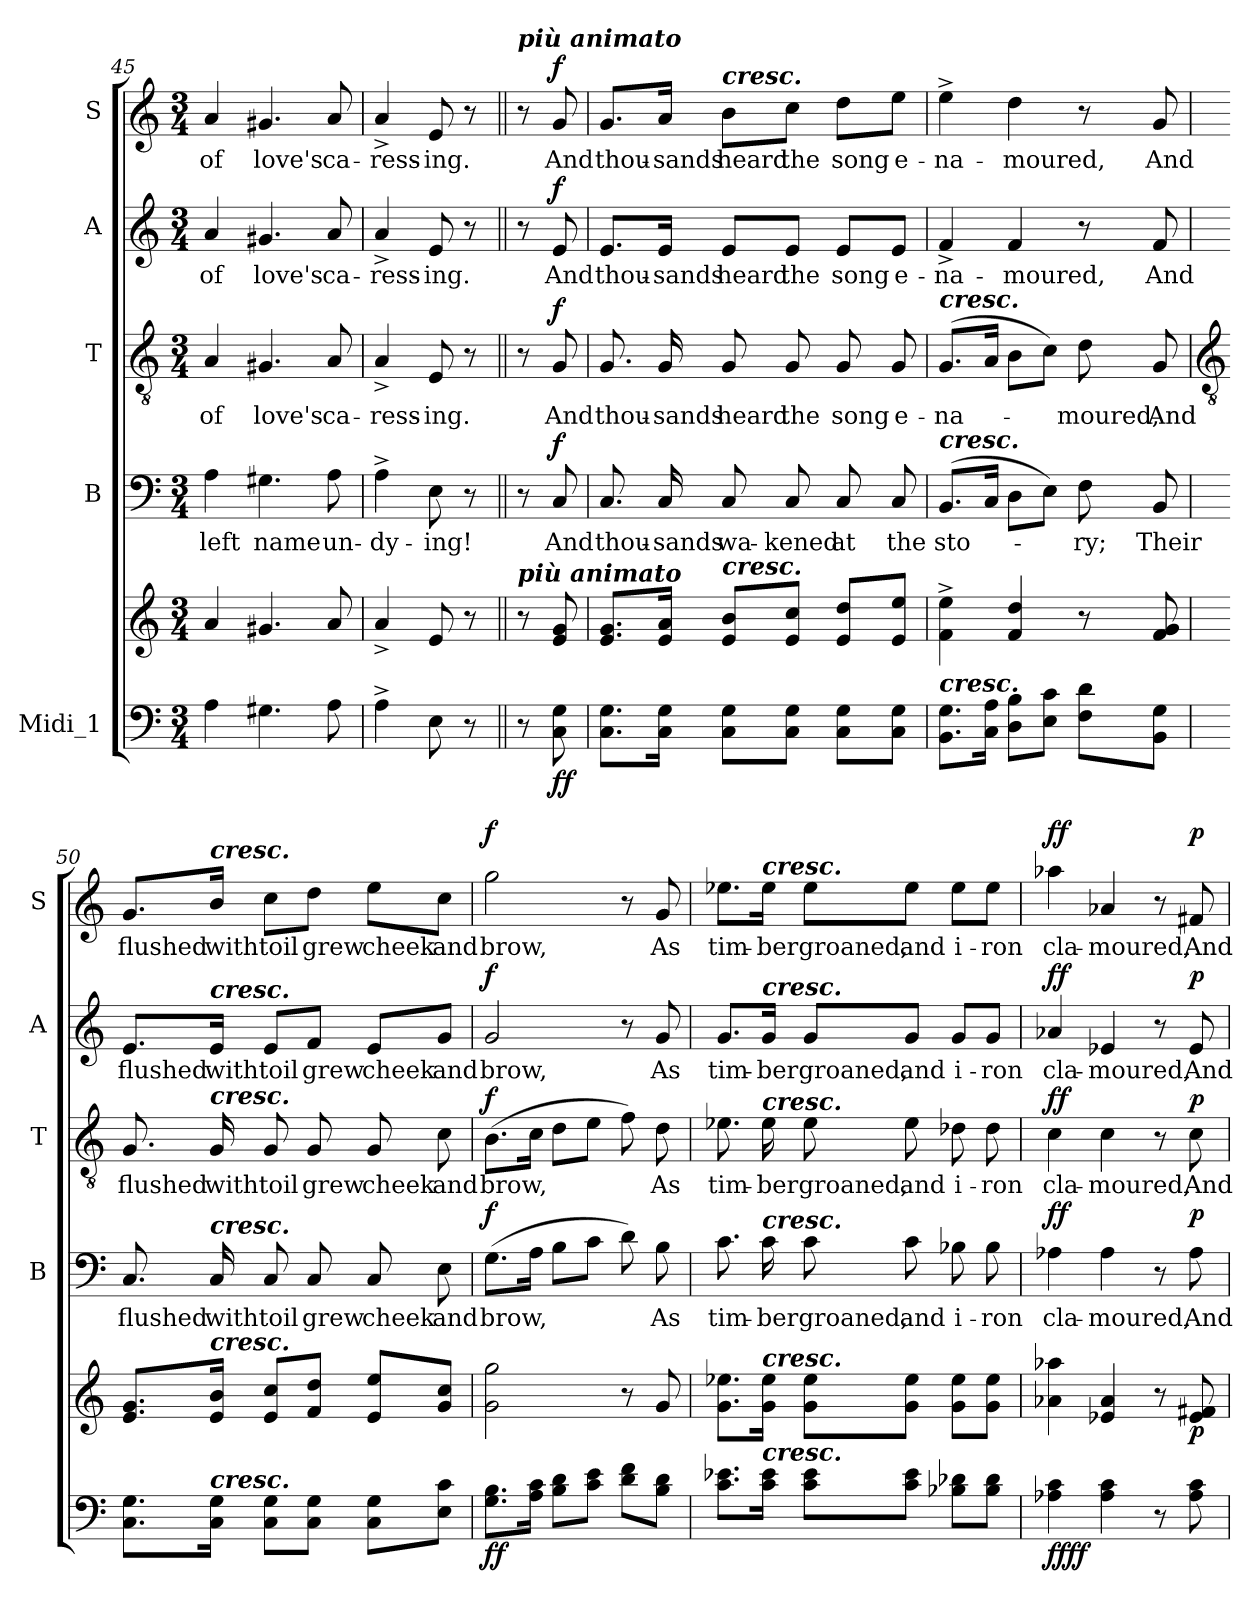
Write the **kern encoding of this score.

**kern	**kern	**dynam	**kern	**text	**dynam	**kern	**text	**dynam	**kern	**text	**dynam	**kern	**text	**dynam
*part5	*part5	*part5	*part4	*part4	*part4	*part3	*part3	*part3	*part2	*part2	*part2	*part1	*part1	*part1
*staff6	*staff5	*staff5/6	*staff4	*staff4	*staff4	*staff3	*staff3	*staff3	*staff2	*staff2	*staff2	*staff1	*staff1	*staff1
*I"Midi_1	*	*	*I"B	*	*	*I"T	*	*	*I"A	*	*	*I"S	*	*
*	*	*	*I'B	*	*	*I'T	*	*	*I'A	*	*	*I'S	*	*
!!LO:LB:g=z
*clefF4	*clefG2	*	*clefF4	*	*	*clefGv2	*	*	*clefG2	*	*	*clefG2	*	*
*k[]	*k[]	*	*k[]	*	*	*k[]	*	*	*k[]	*	*	*k[]	*	*
*C:	*C:	*	*C:	*	*	*C:	*	*	*C:	*	*	*C:	*	*
*M3/4	*M3/4	*	*M3/4	*	*	*M3/4	*	*	*M3/4	*	*	*M3/4	*	*
=45	=45	=45	=45	=45	=45	=45	=45	=45	=45	=45	=45	=45	=45	=45
!	!	!	!	!LO:LY:b	!	!	!LO:LY:b	!	!	!LO:LY:b	!	!	!LO:LY:b	!
4A	4a	.	4A	left	.	4A	of	.	4a	of	.	4a	of	.
!	!	!	!	!LO:LY:b	!	!	!LO:LY:b	!	!	!LO:LY:b	!	!	!LO:LY:b	!
4.G#X	4.g#X	.	4.G#X	name	.	4.G#X	love's	.	4.g#X	love's	.	4.g#X	love's	.
!	!	!	!	!LO:LY:b	!	!	!LO:LY:b	!	!	!LO:LY:b	!	!	!LO:LY:b	!
8A	8a	.	8A	un-	.	8A	ca-	.	8a	ca-	.	8a	ca-	.
=46	=46	=46	=46	=46	=46	=46	=46	=46	=46	=46	=46	=46	=46	=46
!	!	!	!	!LO:LY:b	!	!	!LO:LY:b	!	!	!LO:LY:b	!	!	!LO:LY:b	!
4A^	4a^	.	4A^	-dy-	.	4A^	-ress-	.	4a^	-ress-	.	4a^	-ress-	.
!	!	!	!	!LO:LY:b	!	!	!LO:LY:b	!	!	!LO:LY:b	!	!	!LO:LY:b	!
8E	8e	.	8E	-ing!	.	8E	-ing.	.	8e	-ing.	.	8e	-ing.	.
8r	8r	.	8r	.	.	8r	.	.	8r	.	.	8r	.	.
=47||	=47||	=47||	=47||	=47||	=47||	=47||	=47||	=47||	=47||	=47||	=47||	=47||	=47||	=47||
!	!	!	!	!	!	!	!	!	!	!	!	!LO:TX:a:Bi:t=più animato	!	!
!	!LO:TX:a:Bi:t=più animato	!	!	!	!	!	!	!	!	!	!	!	!	!
8r	8r	.	8r	.	.	8r	.	.	8r	.	.	8r	.	.
!	!	!LO:DY:b=2	!	!LO:LY:b	!	!	!LO:LY:b	!	!	!LO:LY:b	!	!	!LO:LY:b	!
!	!	!LO:DY:n=1:b	!	!	!LO:DY:b	!	!	!LO:DY:b	!	!	!LO:DY:b	!	!	!LO:DY:b
8C 8G	8e 8g	f f	8C	And	f	8G	And	f	8e	And	f	8g	And	f
=48	=48	=48	=48	=48	=48	=48	=48	=48	=48	=48	=48	=48	=48	=48
!	!	!	!	!LO:LY:b	!	!	!LO:LY:b	!	!	!LO:LY:b	!	!	!LO:LY:b	!
8.C 8.GL	8.e 8.gL	.	8.C	thou-	.	8.G	thou-	.	8.e/L	thou-	.	8.g/L	thou-	.
!	!	!	!	!LO:LY:b	!	!	!LO:LY:b	!	!	!LO:LY:b	!	!	!LO:LY:b	!
16C 16GJ	16e 16aJ	.	16C	-sands	.	16G	-sands	.	16e/Jk	-sands	.	16a/Jk	-sands	.
!	!	!	!	!	!	!	!	!	!	!	!	!LO:TX:a:Bi:t=cresc.	!	!
!	!LO:TX:a:Bi:t=cresc.	!	!	!	!	!	!	!	!	!	!	!	!	!
!	!	!	!	!LO:LY:b	!	!	!LO:LY:b	!	!	!LO:LY:b	!	!	!LO:LY:b	!
8C\ 8G\L	8e 8bL	.	8C	wa-	.	8G	heard	.	8e/L	heard	.	8b\L	heard	.
!	!	!	!	!LO:LY:b	!	!	!LO:LY:b	!	!	!LO:LY:b	!	!	!LO:LY:b	!
8C\ 8G\J	8e 8ccJ	.	8C	-kened	.	8G	the	.	8e/J	the	.	8cc\J	the	.
!	!	!	!	!LO:LY:b	!	!	!LO:LY:b	!	!	!LO:LY:b	!	!	!LO:LY:b	!
8C 8GL	8e 8ddL	.	8C	at	.	8G	song	.	8e/L	song	.	8dd\L	song	.
!	!	!	!	!LO:LY:b	!	!	!LO:LY:b	!	!	!LO:LY:b	!	!	!LO:LY:b	!
8C 8GJ	8e 8eeJ	.	8C	the	.	8G	e-	.	8e/J	e-	.	8ee\J	e-	.
=49	=49	=49	=49	=49	=49	=49	=49	=49	=49	=49	=49	=49	=49	=49
!	!	!	!	!	!	!LO:TX:a:Bi:t=cresc.	!	!	!	!	!	!	!	!
!	!	!	!LO:TX:a:Bi:t=cresc.	!	!	!	!	!	!	!	!	!	!	!
!LO:TX:a:Bi:t=cresc.	!	!	!	!	!	!	!	!	!	!	!	!	!	!
!	!	!	!	!LO:LY:b	!	!	!LO:LY:b	!	!	!LO:LY:b	!	!	!LO:LY:b	!
8.BB 8.GL	4f^ 4ee^	.	(<8.BBL	sto-	.	(<8.GL	-na-	.	4f^	-na-	.	4ee^	-na-	.
16C 16AJ	.	.	16CJ	.	.	16AJ	.	.	.	.	.	.	.	.
!	!	!	!	!	!	!	!	!	!	!LO:LY:b	!	!	!LO:LY:b	!
8D 8BL	4f 4dd	.	8DL	.	.	8BL	.	.	4f	-moured,	.	4dd	-moured,	.
8E 8cJ	.	.	8EJ)	.	.	8cJ)	.	.	.	.	.	.	.	.
!	!	!	!	!LO:LY:b	!	!	!LO:LY:b	!	!	!	!	!	!	!
8F 8dL	8r	.	8F	ry;	.	8d	moured,	.	8r	.	.	8r	.	.
!	!	!	!	!LO:LY:b	!	!	!LO:LY:b	!	!	!LO:LY:b	!	!	!LO:LY:b	!
8BB 8GJ	8f 8g	.	8BB	Their	.	8G	And	.	8f	And	.	8g	And	.
!!LO:LB:g=z
=50	=50	=50	=50	=50	=50	=50	=50	=50	=50	=50	=50	=50	=50	=50
*	*	*	*	*	*	*clefGv2	*	*	*	*	*	*	*	*
!	!	!	!	!LO:LY:b	!	!	!LO:LY:b	!	!	!LO:LY:b	!	!	!LO:LY:b	!
8.C 8.GL	8.e 8.gL	.	8.C	flushed	.	8.G	flushed	.	8.e/L	flushed	.	8.g/L	flushed	.
!	!	!	!	!	!	!	!	!	!	!	!	!LO:TX:a:Bi:t=cresc.	!	!
!	!	!	!	!	!	!	!	!	!LO:TX:a:Bi:t=cresc.	!	!	!	!	!
!	!	!	!	!	!	!LO:TX:a:Bi:t=cresc.	!	!	!	!	!	!	!	!
!	!	!	!LO:TX:a:Bi:t=cresc.	!	!	!	!	!	!	!	!	!	!	!
!	!LO:TX:a:Bi:t=cresc.	!	!	!	!	!	!	!	!	!	!	!	!	!
!LO:TX:a:Bi:t=cresc.	!	!	!	!	!	!	!	!	!	!	!	!	!	!
!	!	!	!	!LO:LY:b	!	!	!LO:LY:b	!	!	!LO:LY:b	!	!	!LO:LY:b	!
16C 16GJ	16e 16bJ	.	16C	with	.	16G	with	.	16e/Jk	with	.	16b/Jk	with	.
!	!	!	!	!LO:LY:b	!	!	!LO:LY:b	!	!	!LO:LY:b	!	!	!LO:LY:b	!
8C 8GL	8e 8ccL	.	8C	toil	.	8G	toil	.	8e/L	toil	.	8cc\L	toil	.
!	!	!	!	!LO:LY:b	!	!	!LO:LY:b	!	!	!LO:LY:b	!	!	!LO:LY:b	!
8C 8GJ	8f 8ddJ	.	8C	grew	.	8G	grew	.	8f/J	grew	.	8dd\J	grew	.
!	!	!	!	!LO:LY:b	!	!	!LO:LY:b	!	!	!LO:LY:b	!	!	!LO:LY:b	!
8C 8GL	8e 8eeL	.	8C	cheek	.	8G	cheek	.	8e/L	cheek	.	8ee\L	cheek	.
!	!	!	!	!LO:LY:b	!	!	!LO:LY:b	!	!	!LO:LY:b	!	!	!LO:LY:b	!
8E 8cJ	8g 8ccJ	.	8E	and	.	8c	and	.	8g/J	and	.	8cc\J	and	.
=51	=51	=51	=51	=51	=51	=51	=51	=51	=51	=51	=51	=51	=51	=51
!	!	!LO:DY:b=2	!	!LO:LY:b	!	!	!LO:LY:b	!	!	!LO:LY:b	!	!	!LO:LY:b	!
!	!	!LO:DY:n=1:b	!	!	!LO:DY:b	!	!	!LO:DY:b	!	!	!LO:DY:b	!	!	!LO:DY:b
8.G 8.BL	2g 2gg	f f	(>8.GL	brow,	f	(>8.BL	brow,	f	2g	brow,	f	2gg	brow,	f
16A 16cJ	.	.	16AJ	.	.	16cJ	.	.	.	.	.	.	.	.
8B 8dL	.	.	8BL	.	.	8dL	.	.	.	.	.	.	.	.
8c 8eJ	.	.	8cJ	.	.	8eJ	.	.	.	.	.	.	.	.
8d 8fL	8r	.	8d)	.	.	8f)	.	.	8r	.	.	8r	.	.
!	!	!	!	!LO:LY:b	!	!	!LO:LY:b	!	!	!LO:LY:b	!	!	!LO:LY:b	!
8B 8dJ	8g	.	8B	As	.	8d	As	.	8g	As	.	8g	As	.
=52	=52	=52	=52	=52	=52	=52	=52	=52	=52	=52	=52	=52	=52	=52
!	!	!	!	!LO:LY:b	!	!	!LO:LY:b	!	!	!LO:LY:b	!	!	!LO:LY:b	!
8.c 8.e-XL	8.g 8.ee-XL	.	8.c	tim-	.	8.e-X	tim-	.	8.g/L	tim-	.	8.ee-X\L	tim-	.
!	!	!	!	!	!	!	!	!	!	!	!	!LO:TX:a:Bi:t=cresc.	!	!
!	!	!	!	!	!	!	!	!	!LO:TX:a:Bi:t=cresc.	!	!	!	!	!
!	!	!	!	!	!	!LO:TX:a:Bi:t=cresc.	!	!	!	!	!	!	!	!
!	!	!	!LO:TX:a:Bi:t=cresc.	!	!	!	!	!	!	!	!	!	!	!
!	!LO:TX:a:Bi:t=cresc.	!	!	!	!	!	!	!	!	!	!	!	!	!
!LO:TX:a:Bi:t=cresc.	!	!	!	!	!	!	!	!	!	!	!	!	!	!
!	!	!	!	!LO:LY:b	!	!	!LO:LY:b	!	!	!LO:LY:b	!	!	!LO:LY:b	!
16c 16e-J	16g 16ee-J	.	16c	-ber	.	16e-	-ber	.	16g/Jk	-ber	.	16ee-\Jk	-ber	.
!	!	!	!	!LO:LY:b	!	!	!LO:LY:b	!	!	!LO:LY:b	!	!	!LO:LY:b	!
8c 8e-L	8g 8ee-L	.	8c	groaned,	.	8e-	groaned,	.	8g/L	groaned,	.	8ee-\L	groaned,	.
!	!	!	!	!LO:LY:b	!	!	!LO:LY:b	!	!	!LO:LY:b	!	!	!LO:LY:b	!
8c 8e-J	8g 8ee-J	.	8c	and	.	8e-	and	.	8g/J	and	.	8ee-\J	and	.
!	!	!	!	!LO:LY:b	!	!	!LO:LY:b	!	!	!LO:LY:b	!	!	!LO:LY:b	!
8B-X 8d-XL	8g 8ee-L	.	8B-X	i-	.	8d-X	i-	.	8g/L	i-	.	8ee-\L	i-	.
!	!	!	!	!LO:LY:b	!	!	!LO:LY:b	!	!	!LO:LY:b	!	!	!LO:LY:b	!
8B- 8d-J	8g 8ee-J	.	8B-	-ron	.	8d-	-ron	.	8g/J	-ron	.	8ee-\J	-ron	.
=53	=53	=53	=53	=53	=53	=53	=53	=53	=53	=53	=53	=53	=53	=53
!	!	!LO:DY:b=2	!	!LO:LY:b	!	!	!LO:LY:b	!	!	!LO:LY:b	!	!	!LO:LY:b	!
!	!	!LO:DY:n=1:b	!	!	!LO:DY:b	!	!	!LO:DY:b	!	!	!LO:DY:b	!	!	!LO:DY:b
4A-X 4c	4a-X 4aa-X	ff ff	4A-X	cla-	ff	4c	cla-	ff	4a-X	cla-	ff	4aa-X	cla-	ff
!	!	!	!	!LO:LY:b	!	!	!LO:LY:b	!	!	!LO:LY:b	!	!	!LO:LY:b	!
4A- 4c	4e-X 4a-	.	4A-	-moured,	.	4c	-moured,	.	4e-X	-moured,	.	4a-X	-moured,	.
8r	8r	.	8r	.	.	8r	.	.	8r	.	.	8r	.	.
!	!	!LO:DY:n=2:b	!	!LO:LY:b	!LO:DY:b	!	!LO:LY:b	!LO:DY:b	!	!LO:LY:b	!LO:DY:b	!	!LO:LY:b	!LO:DY:b
8A- 8c	8e- 8f#X	p	8A-	And	p	8c	And	p	8e-	And	p	8f#X	And	p
=	=	=	=	=	=	=	=	=	=	=	=	=	=	=
*-	*-	*-	*-	*-	*-	*-	*-	*-	*-	*-	*-	*-	*-	*-
